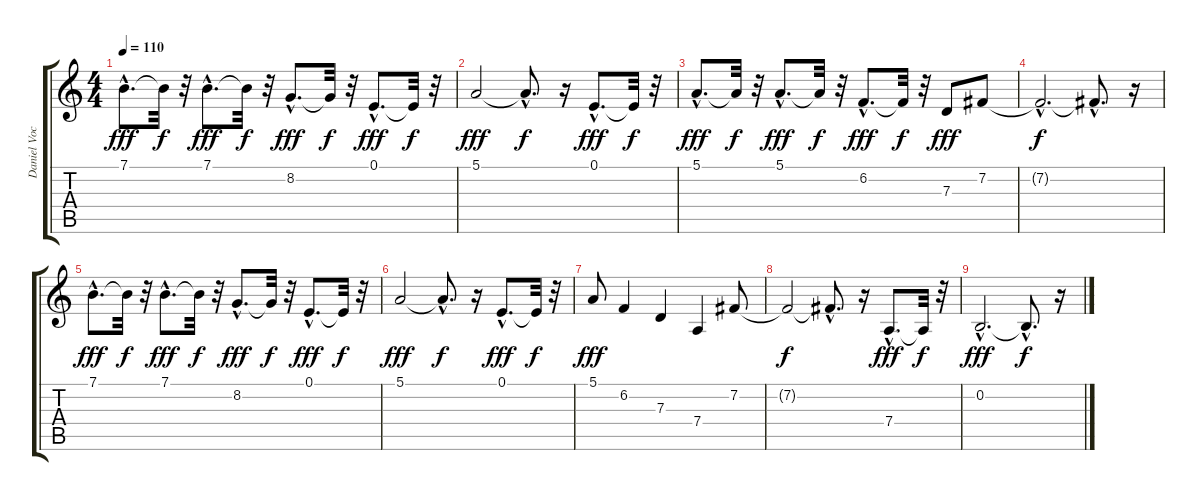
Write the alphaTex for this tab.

\track ("Daniel Vocals" "Daniel Voc") {instrument tenorsax}
\staff {score tabs}
\tuning (E4 B3 G3 D3 A2 E2) {hide}
\ts (4 4)
\tempo 110
\clef g2
\ks c
7.1{hac}.8{d dy fff} 7.1{t}.32{dy f} r.32 7.1{hac}.8{d dy fff} 7.1{t}.32{dy f} r.32 8.2{hac}.8{d dy fff} 8.2{t}.32{dy f} r.32 0.1{hac}.8{d dy fff} 0.1{t}.32{dy f} r.32 |
5.1.2{dy fff} 5.1{hac t}.8{d dy f} r.16 0.1{hac}.8{d dy fff} 0.1{t}.32{dy f} r.32 |
5.1{hac}.8{d dy fff} 5.1{t}.32{dy f} r.32 5.1{hac}.8{d dy fff} 5.1{t}.32{dy f} r.32 6.2{hac}.8{d dy fff} 6.2{t}.32{dy f} r.32 7.3.8{dy fff} 7.2.8 |
7.2{hac t}.2{d dy f} 7.2{hac t}.8{d} r.16 |
7.1{hac}.8{d dy fff} 7.1{t}.32{dy f} r.32 7.1{hac}.8{d dy fff} 7.1{t}.32{dy f} r.32 8.2{hac}.8{d dy fff} 8.2{t}.32{dy f} r.32 0.1{hac}.8{d dy fff} 0.1{t}.32{dy f} r.32 |
5.1.2{dy fff} 5.1{hac t}.8{d dy f} r.16 0.1{hac}.8{d dy fff} 0.1{t}.32{dy f} r.32 |
5.1.8{dy fff} 6.2.4 7.3.4 7.4.4 7.2.8 |
7.2{t}.2{dy f} 7.2{hac t}.8{d} r.16 7.4{hac}.8{d dy fff} 7.4{t}.32{dy f} r.32 |
0.2{hac}.2{d dy fff} 0.2{hac t}.8{d dy f} r.16
